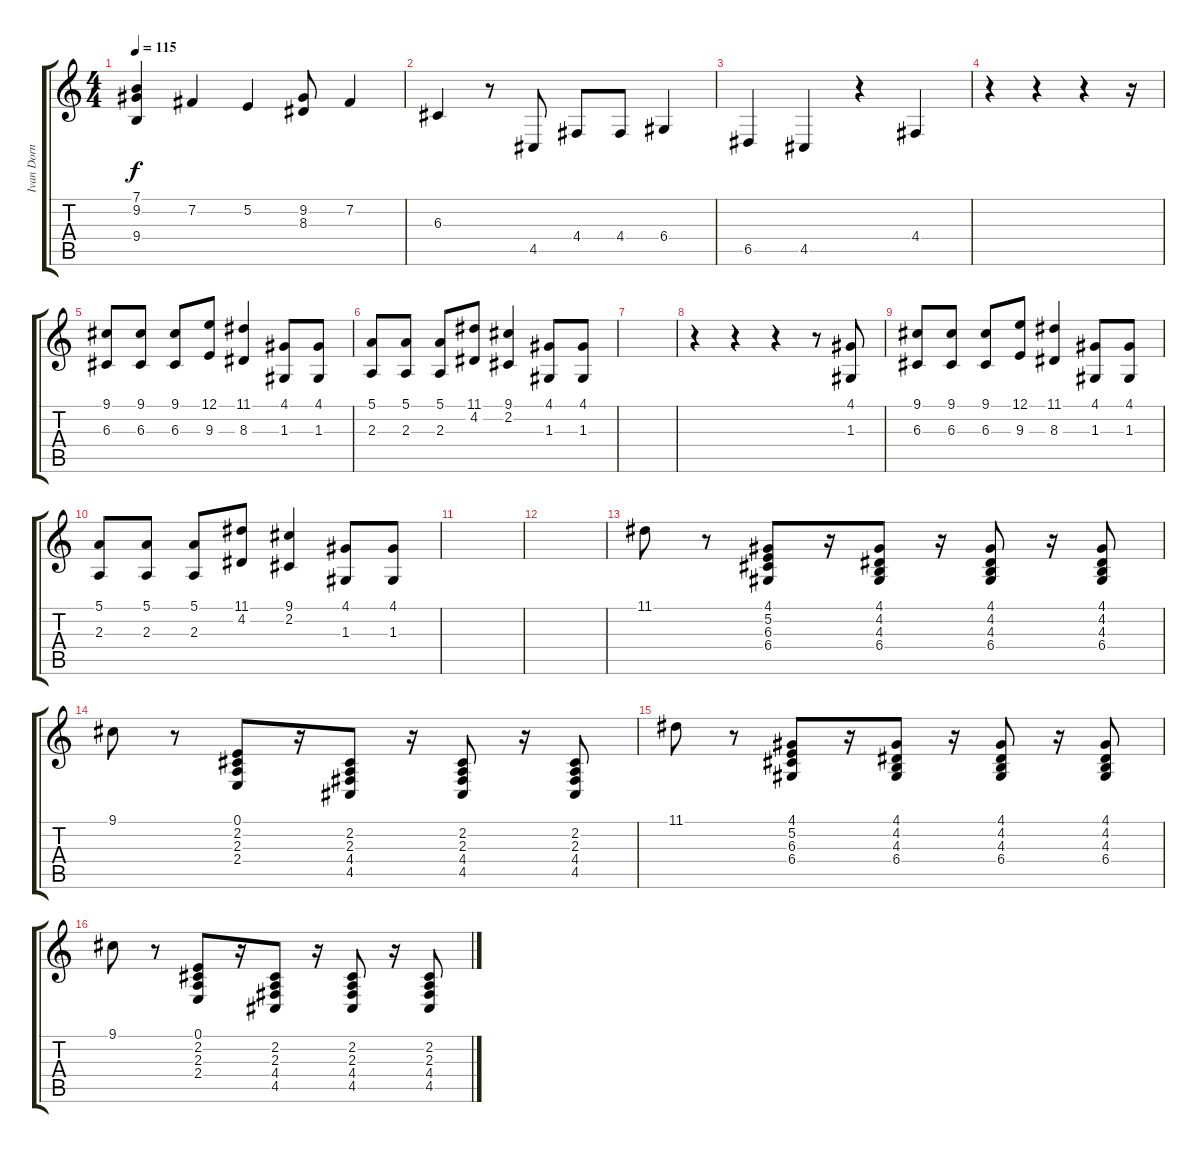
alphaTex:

\track ("Ivan Dorn" "Ivan Dorn") {instrument tenorsax}
\staff {score tabs}
\tuning (E4 B3 G3 D3 A2 E2) {hide}
\ts (4 4)
\tempo 115
\clef g2
\ks c
(7.1 9.2 9.4).4{dy f} 7.2.4 5.2.4 (9.2 8.3).8 7.2.4 |
6.3.4 r.8 4.5.8 4.4.8 4.4.8 6.4.4 |
6.5.4 4.5.4 r.4 4.4.4 |
r.4 r.4 r.4 r.16 |
(9.1 6.3).8 (9.1 6.3).8 (9.1 6.3).8 (12.1 9.3).8 (11.1 8.3).4 (4.1 1.3).8 (4.1 1.3).8 |
(5.1 2.3).8 (5.1 2.3).8 (5.1 2.3).8 (11.1 4.2).8 (9.1 2.2).4 (4.1 1.3).8 (4.1 1.3).8 |
|
r.4 r.4 r.4 r.8 (4.1 1.3).8 |
(9.1 6.3).8 (9.1 6.3).8 (9.1 6.3).8 (12.1 9.3).8 (11.1 8.3).4 (4.1 1.3).8 (4.1 1.3).8 |
(5.1 2.3).8 (5.1 2.3).8 (5.1 2.3).8 (11.1 4.2).8 (9.1 2.2).4 (4.1 1.3).8 (4.1 1.3).8 |
|
|
11.1.8 r.8 (4.1 5.2 6.3 6.4).8 r.16 (4.1 4.2 4.3 6.4).8 r.16 (4.1 4.2 4.3 6.4).8 r.16 (4.1 4.2 4.3 6.4).8 |
9.1.8 r.8 (0.1 2.2 2.3 2.4).8 r.16 (2.2 2.3 4.4 4.5).8 r.16 (2.2 2.3 4.4 4.5).8 r.16 (2.2 2.3 4.4 4.5).8 |
11.1.8 r.8 (4.1 5.2 6.3 6.4).8 r.16 (4.1 4.2 4.3 6.4).8 r.16 (4.1 4.2 4.3 6.4).8 r.16 (4.1 4.2 4.3 6.4).8 |
9.1.8 r.8 (0.1 2.2 2.3 2.4).8 r.16 (2.2 2.3 4.4 4.5).8 r.16 (2.2 2.3 4.4 4.5).8 r.16 (2.2 2.3 4.4 4.5).8
